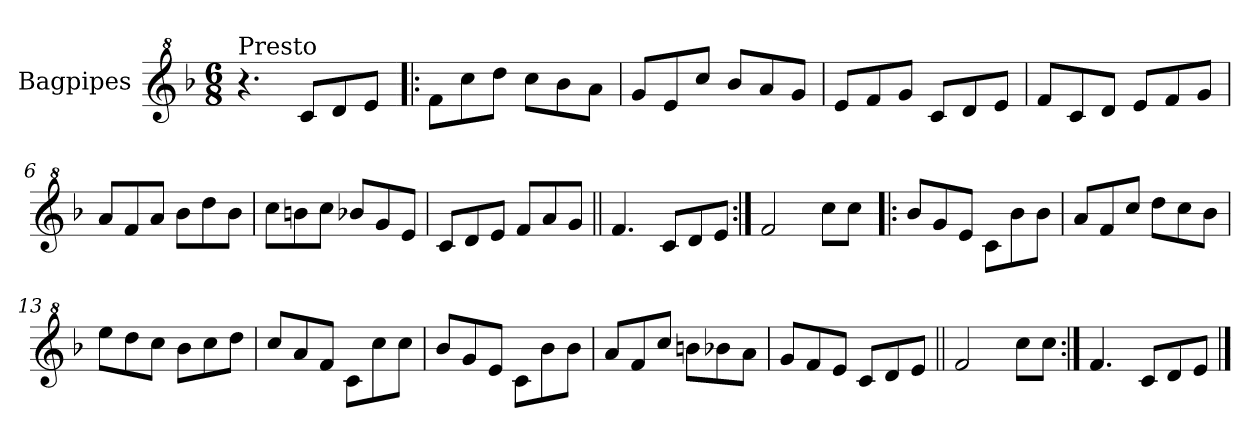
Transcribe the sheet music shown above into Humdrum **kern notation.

**kern
*part1
*staff1
*I"Bagpipes
*I'Bag
*clefG^2
*k[b-]
*F:
*M6/8
=1
!LO:TX:a:t=Presto
4.r
8cc/L
8dd/
8ee/J
=2!|:
8ff\L
8ccc\
8ddd\J
8ccc\L
8bb-\
8aa\J
=3
8gg/L
8ee/
8ccc/J
8bb-/L
8aa/
8gg/J
=4
8ee/L
8ff/
8gg/J
8cc/L
8dd/
8ee/J
=5
8ff/L
8cc/
8dd/J
8ee/L
8ff/
8gg/J
=6
8aa/L
8ff/
8aa/J
8bb-\L
8ddd\
8bb-\J
=7
8ccc\L
8bbn\
8ccc\J
8bb-X/L
8gg/
8ee/J
!!LO:LB:g=z
=8
8cc/L
8dd/
8ee/J
8ff/L
8aa/
8gg/J
=9||
4.ff/
8cc/L
8dd/
8ee/J
=10:|!
2ff/
8ccc\L
8ccc\J
=11!|:
8bb-/L
8gg/
8ee/J
8cc\L
8bb-\
8bb-\J
=12
8aa/L
8ff/
8ccc/J
8ddd\L
8ccc\
8bb-\J
=13
8eee\L
8ddd\
8ccc\J
8bb-\L
8ccc\
8ddd\J
=14
8ccc/L
8aa/
8ff/J
8cc\L
8ccc\
8ccc\J
=15
8bb-/L
8gg/
8ee/J
8cc\L
8bb-\
8bb-\J
!!LO:LB:g=z
=16
8aa/L
8ff/
8ccc/J
8bbn\L
8bb-X\
8aa\J
=17
8gg/L
8ff/
8ee/J
8cc/L
8dd/
8ee/J
=18||
2ff/
8ccc\L
8ccc\J
=19:|!
4.ff/
8cc/L
8dd/
8ee/J
==
*-
